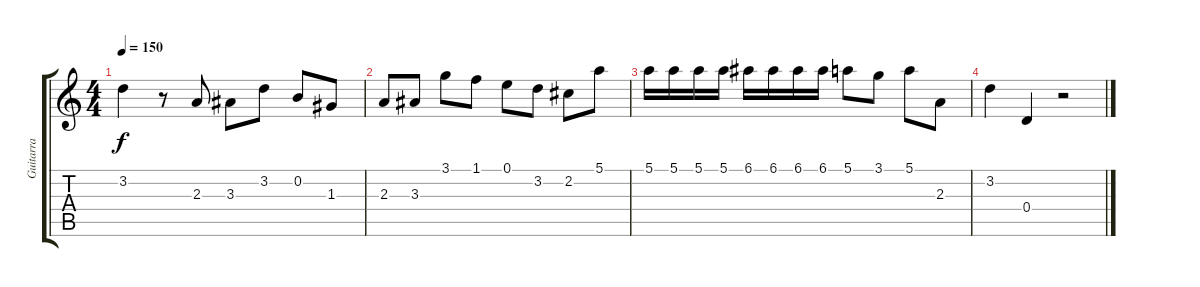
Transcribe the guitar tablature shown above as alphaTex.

\track ("Guitarra" "Guitarra") {instrument overdrivenguitar}
\staff {score tabs}
\tuning (E4 B3 G3 D3 A2 E2) {hide}
\ts (4 4)
\tempo 150
\clef g2
\ks c
3.2.4{dy f} r.8 2.3.8 3.3.8 3.2.8 0.2.8 1.3.8 |
2.3.8 3.3.8 3.1.8 1.1.8 0.1.8 3.2.8 2.2.8 5.1.8 |
5.1.16 5.1.16 5.1.16 5.1.16 6.1.16 6.1.16 6.1.16 6.1.16 5.1.8 3.1.8 5.1.8 2.3.8 |
3.2.4 0.4.4 r.2
